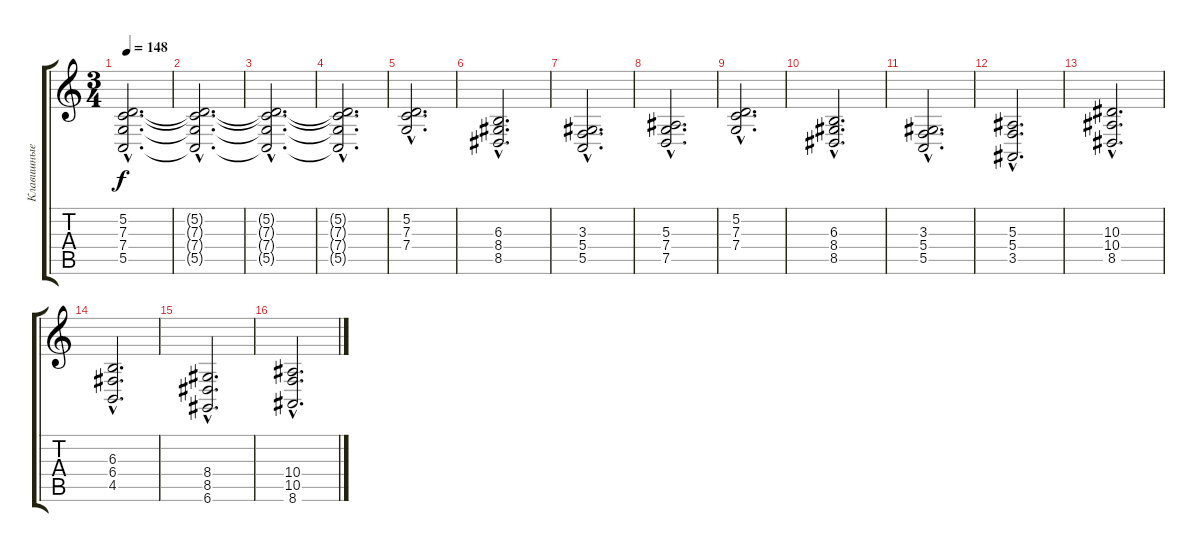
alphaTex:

\track ("Клавишные" "Клавишные") {instrument lead2sawtooth}
\staff {score tabs}
\tuning (D4 A3 F3 C3 G2 D2) {hide}
\ts (3 4)
\tempo 148
\clef g2
\ks c
(5.2{hac} 7.3{hac} 7.4{hac} 5.5{hac}).2{d dy f} |
(5.2{hac t} 7.3{hac t} 7.4{hac t} 5.5{hac t}).2{d} |
(5.2{hac t} 7.3{hac t} 7.4{hac t} 5.5{hac t}).2{d} |
(5.2{hac t} 7.3{hac t} 7.4{hac t} 5.5{hac t}).2{d} |
(5.2{hac} 7.3{hac} 7.4{hac}).2{d volume 16 instrument pad8sweep} |
(6.3{hac} 8.4{hac} 8.5{hac}).2{d} |
(3.3{hac} 5.4{hac} 5.5{hac}).2{d} |
(5.3{hac} 7.4{hac} 7.5{hac}).2{d} |
(5.2{hac} 7.3{hac} 7.4{hac}).2{d volume 16 instrument pad8sweep} |
(6.3{hac} 8.4{hac} 8.5{hac}).2{d} |
(3.3{hac} 5.4{hac} 5.5{hac}).2{d} |
(5.3{hac} 5.4{hac} 3.5{hac}).2{d} |
(10.3{hac} 10.4{hac} 8.5{hac}).2{d volume 16 instrument pad8sweep} |
(6.3{hac} 6.4{hac} 4.5{hac}).2{d} |
(8.4{hac} 8.5{hac} 6.6{hac}).2{d instrument pad8sweep} |
(10.4{hac} 10.5{hac} 8.6{hac}).2{d instrument pad8sweep}
